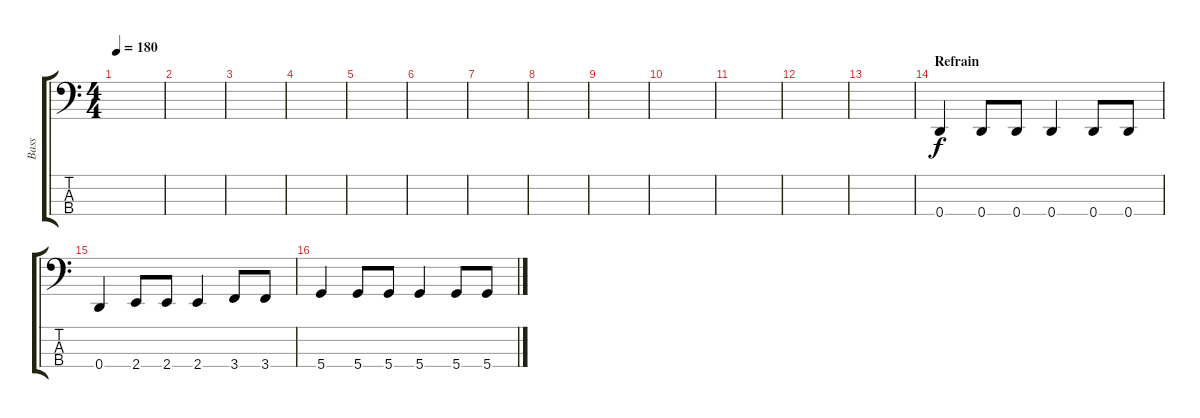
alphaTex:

\track ("Bass" "Bass") {instrument electricbassfinger}
\staff {score tabs}
\tuning (G2 D2 A1 D1) {hide}
\ts (4 4)
\tempo 180
\clef f4
\ks c
|
|
|
|
|
|
|
|
|
|
|
|
|
\section ("" "Refrain")
0.4.4 0.4.8 0.4.8 0.4.4 0.4.8 0.4.8 |
0.4.4 2.4.8 2.4.8 2.4.4 3.4.8 3.4.8 |
5.4.4 5.4.8 5.4.8 5.4.4 5.4.8 5.4.8
